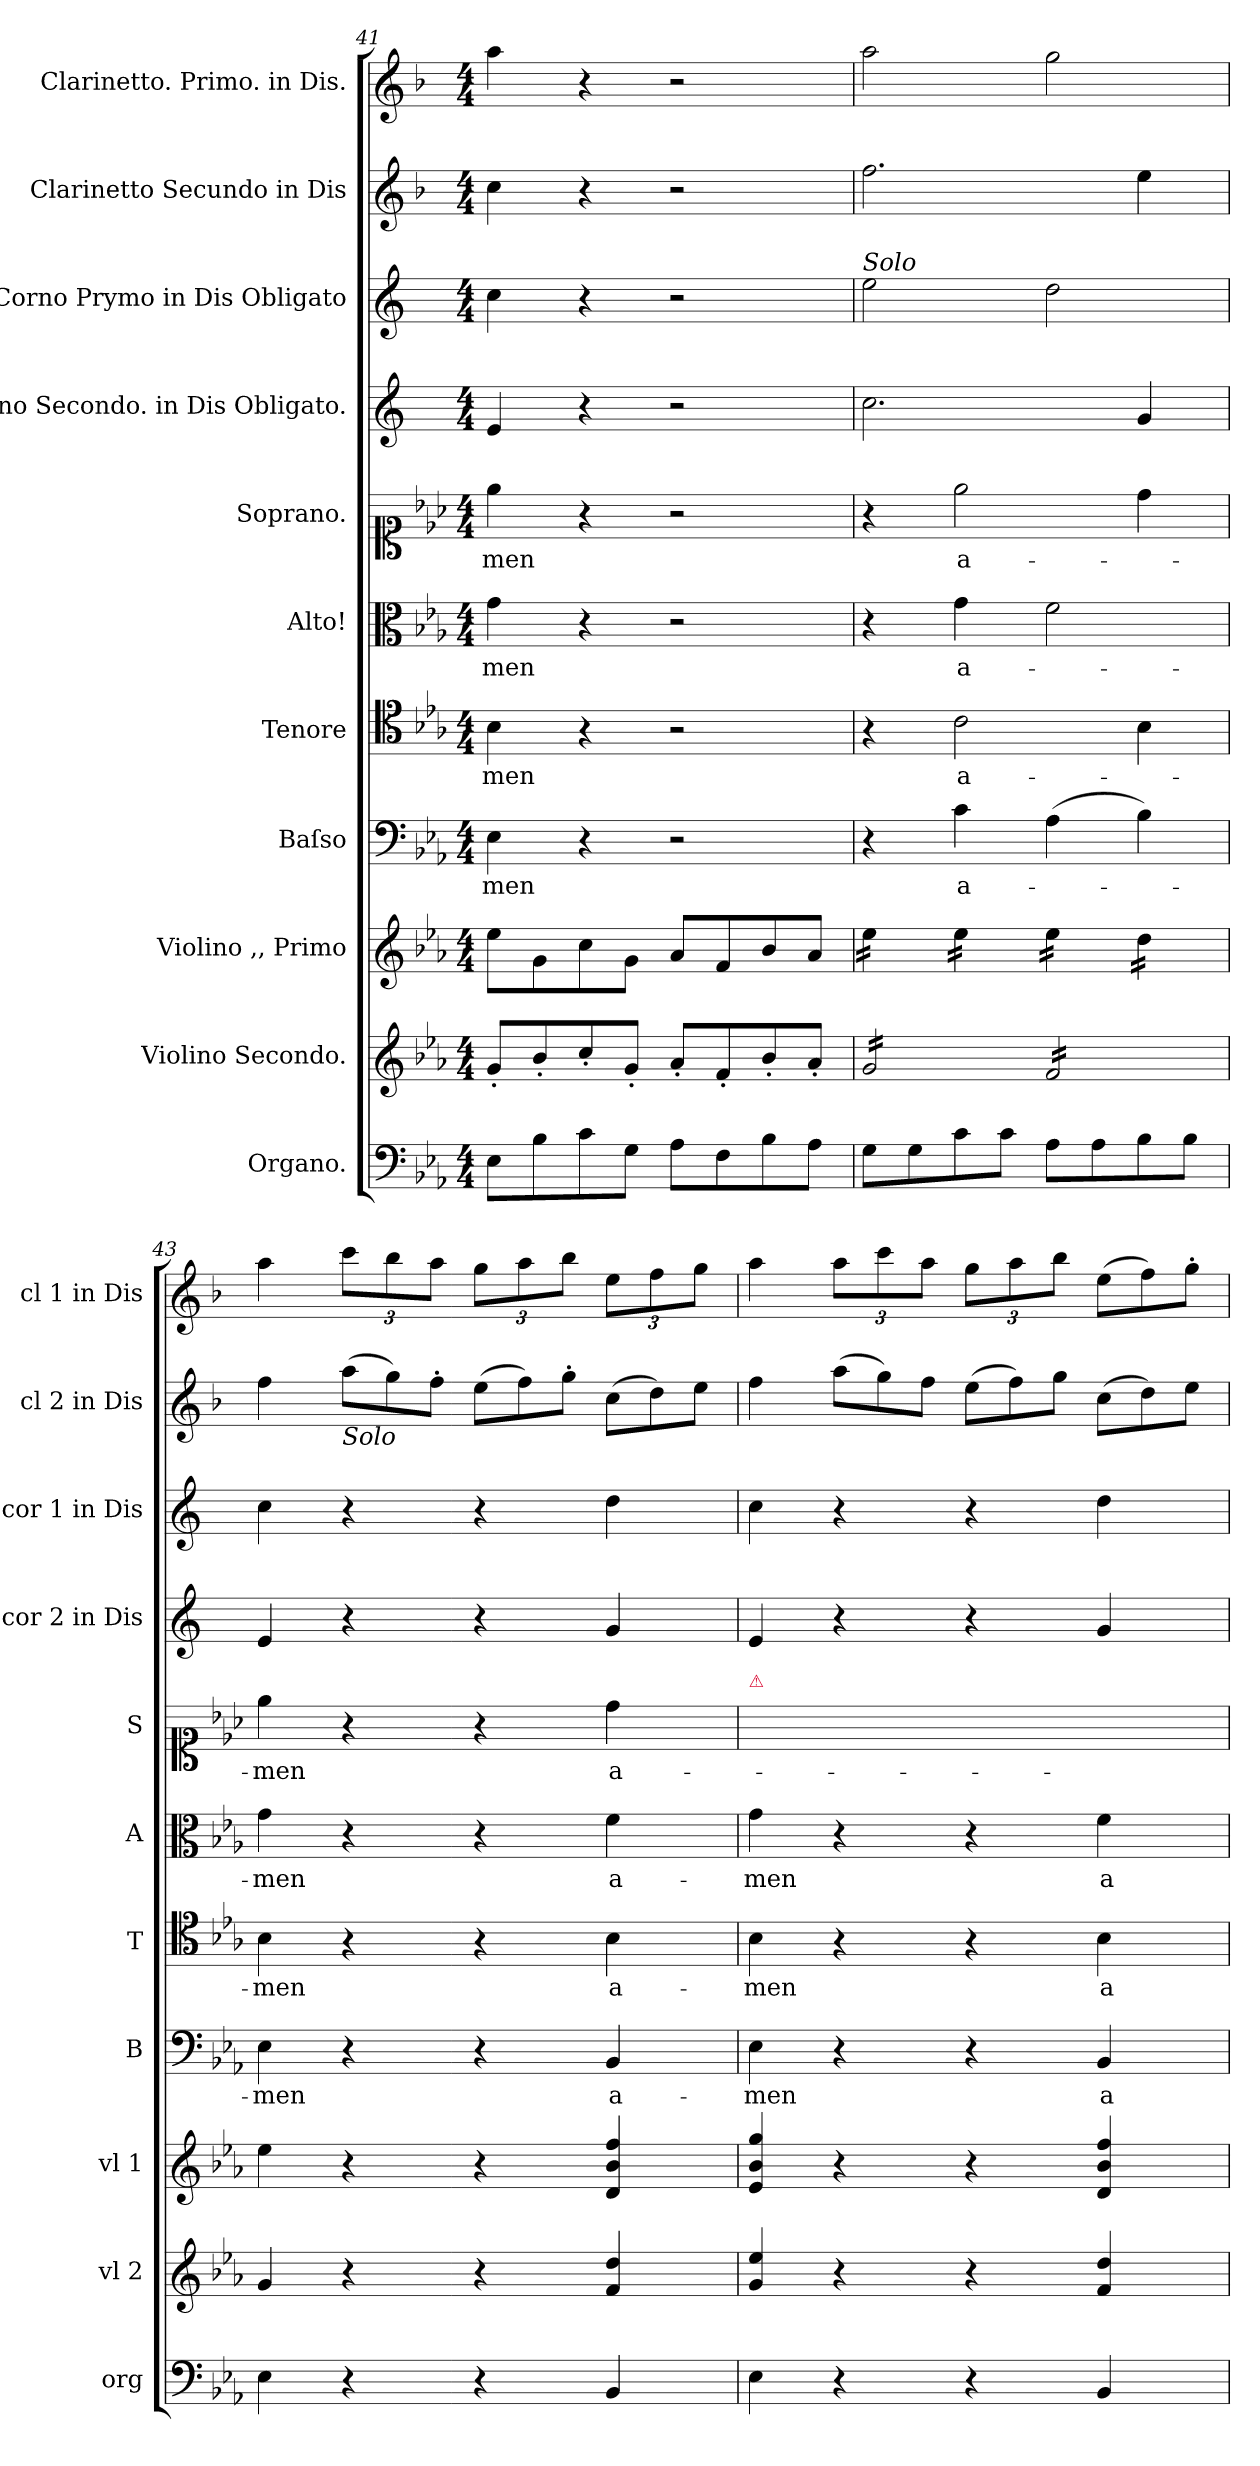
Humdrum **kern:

**kern	**kern	**kern	**kern	**text	**kern	**text	**kern	**text	**kern	**text	**kern	**kern	**kern	**kern
*part11	*part10	*part9	*part8	*part8	*part7	*part7	*part6	*part6	*part5	*part5	*part4	*part3	*part2	*part1
*staff11	*staff10	*staff9	*staff8	*staff8	*staff7	*staff7	*staff6	*staff6	*staff5	*staff5	*staff4	*staff3	*staff2	*staff1
*I"Organo.	*I"Violino Secondo.	*I"Violino ,, Primo	*I"Baſso	*	*I"Tenore	*	*I"Alto!	*	*I"Soprano.	*	*I"Corno Secondo. in Dis Obligato.	*I"Corno Prymo in Dis Obligato	*I"Clarinetto Secundo in Dis	*I"Clarinetto. Primo. in Dis.
*I'org	*I'vl 2	*I'vl 1	*I'B	*	*I'T	*	*I'A	*	*I'S	*	*I'cor 2 in Dis	*I'cor 1 in Dis	*I'cl 2 in Dis	*I'cl 1 in Dis
*clefF4	*clefG2	*clefG2	*clefF4	*	*clefC4	*	*clefC3	*	*clefC1	*	*clefG2	*clefG2	*clefG2	*clefG2
*	*	*	*	*	*	*	*	*	*	*	*ITrd5c9	*ITrd5c9	*ITrd1c2	*ITrd1c2
*k[b-e-a-]	*k[b-e-a-]	*k[b-e-a-]	*k[b-e-a-]	*	*k[b-e-a-]	*	*k[b-e-a-]	*	*k[b-e-a-]	*	*k[b-e-a-]	*k[b-e-a-]	*k[b-e-a-]	*k[b-e-a-]
*E-:	*E-:	*E-:	*E-:	*	*E-:	*	*E-:	*	*E-:	*	*E-:	*E-:	*E-:	*E-:
*M4/4	*M4/4	*M4/4	*M4/4	*	*M4/4	*	*M4/4	*	*M4/4	*	*M4/4	*M4/4	*M4/4	*M4/4
=41	=41	=41	=41	=41	=41	=41	=41	=41	=41	=41	=41	=41	=41	=41
8E-\L	8g'/L	8ee-\L	4E-\	-men	4B-\	-men	4g\	-men	4ee-\	-men	4G/	4e-\	4b-\	4gg\
8B-\	8b-'/	8g\	.	.	.	.	.	.	.	.	.	.	.	.
8c\	8cc'/	8cc\	4r	.	4r	.	4r	.	4r	.	4r	4r	4r	4r
8G\J	8g'/J	8g\J	.	.	.	.	.	.	.	.	.	.	.	.
8A-\L	8a-'/L	8a-/L	2r	.	2r	.	2r	.	2r	.	2r	2r	2r	2r
8F\	8f'/	8f/	.	.	.	.	.	.	.	.	.	.	.	.
8B-\	8b-'/	8b-/	.	.	.	.	.	.	.	.	.	.	.	.
8A-\J	8a-'/J	8a-/J	.	.	.	.	.	.	.	.	.	.	.	.
=42	=42	=42	=42	=42	=42	=42	=42	=42	=42	=42	=42	=42	=42	=42
!	!	!	!	!	!	!	!	!	!	!	!	!LO:TX:a:i:t=Solo	!	!
*	*tremolo	*	*	*	*	*	*	*	*	*	*	*	*	*
*	*	*tremolo	*	*	*	*	*	*	*	*	*	*	*	*
8G\L	16g/LL	16ee-\LL	4r	.	4r	.	4r	.	4r	.	2.e-\	2g\	2.ee-\	2gg\
.	16g/	16ee-\	.	.	.	.	.	.	.	.	.	.	.	.
8G\	16g/	16ee-\	.	.	.	.	.	.	.	.	.	.	.	.
.	16g/	16ee-\JJ	.	.	.	.	.	.	.	.	.	.	.	.
!	!	!	!	!	!	!	!	!	!	!LO:LY:i	!	!	!	!
8c\	16g/	16ee-\LL	4c\	a-	2c\	a-	4g\	a-	2ee-\	a-	.	.	.	.
.	16g/	16ee-\	.	.	.	.	.	.	.	.	.	.	.	.
8c\J	16g/	16ee-\	.	.	.	.	.	.	.	.	.	.	.	.
.	16g/JJ	16ee-\JJ	.	.	.	.	.	.	.	.	.	.	.	.
8A-\L	16f/LL	16ee-\LL	(4A-\	.	.	.	2f\	.	.	.	.	2f\	.	2ff\
.	16f/	16ee-\	.	.	.	.	.	.	.	.	.	.	.	.
8A-\	16f/	16ee-\	.	.	.	.	.	.	.	.	.	.	.	.
.	16f/	16ee-\JJ	.	.	.	.	.	.	.	.	.	.	.	.
8B-\	16f/	16dd\LL	4B-\)	.	4B-\	.	.	.	4dd\	.	4B-/	.	4dd\	.
.	16f/	16dd\	.	.	.	.	.	.	.	.	.	.	.	.
8B-\J	16f/	16dd\	.	.	.	.	.	.	.	.	.	.	.	.
.	16f/JJ	16dd\JJ	.	.	.	.	.	.	.	.	.	.	.	.
*	*	*Xtremolo	*	*	*	*	*	*	*	*	*	*	*	*
*	*Xtremolo	*	*	*	*	*	*	*	*	*	*	*	*	*
=43	=43	=43	=43	=43	=43	=43	=43	=43	=43	=43	=43	=43	=43	=43
!	!	!	!	!	!	!	!	!	!	!LO:LY:i	!	!	!	!
4E-\	4g/	4ee-\	4E-\	-men	4B-\	-men	4g\	-men	4ee-\	-men	4G/	4e-\	4ee-\	4gg\
*	*	*	*	*	*	*	*	*	*	*	*	*	*Xtuplet	*
!	!	!	!	!	!	!	!	!	!	!	!	!	!LO:TX:b:i:t=Solo	!
4r	4r	4r	4r	.	4r	.	4r	.	4r	.	4r	4r	(12gg\L	12bb-\L
.	.	.	.	.	.	.	.	.	.	.	.	.	12ff\)	12aa-\
.	.	.	.	.	.	.	.	.	.	.	.	.	12ee-'\J	12gg\J
4r	4r	4r	4r	.	4r	.	4r	.	4r	.	4r	4r	(12dd\L	12ff\L
.	.	.	.	.	.	.	.	.	.	.	.	.	12ee-\)	12gg\
.	.	.	.	.	.	.	.	.	.	.	.	.	12ff'\J	12aa-\J
!	!	!	!	!	!	!LO:LY:i	!	!LO:LY:i	!	!LO:LY:i	!	!	!	!
4BB-/	4f/ 4dd/	4d/ 4b-/ 4ff/	4BB-/	a-	4B-\	a-	4f\	a-	4dd\	a-	4B-/	4f\	(12b-\L	12dd\L
.	.	.	.	.	.	.	.	.	.	.	.	.	12cc\)	12ee-\
.	.	.	.	.	.	.	.	.	.	.	.	.	12dd\J	12ff\J
=44	=44	=44	=44	=44	=44	=44	=44	=44	=44	=44	=44	=44	=44	=44
!	!	!	!	!	!	!	!	!	!LO:TX:a:color=crimson:t=⚠	!	!	!	!	!
!	!	!	!	!	!	!LO:LY:i	!	!LO:LY:i	!	!LO:LY:i	!	!	!	!
4E-\	4g/ 4ee-/	4e-/ 4b-/ 4gg/	4E-\	-men	4B-\	-men	4g\	-men	4ee-\yy	-men	4G/	4e-\	4ee-\	4gg\
4r	4r	4r	4r	.	4r	.	4r	.	4ryy	.	4r	4r	(12gg\L	12gg\L
.	.	.	.	.	.	.	.	.	.	.	.	.	12ff\)	12bb-\
.	.	.	.	.	.	.	.	.	.	.	.	.	12ee-\J	12gg\J
4r	4r	4r	4r	.	4r	.	4r	.	4ryy	.	4r	4r	(12dd\L	12ff\L
.	.	.	.	.	.	.	.	.	.	.	.	.	12ee-\)	12gg\
.	.	.	.	.	.	.	.	.	.	.	.	.	12ff\J	12aa-\J
!	!	!	!	!LO:LY:i	!	!LO:LY:i	!	!LO:LY:i	!	!LO:LY:i	!	!	!	!
*	*	*	*	*	*	*	*	*	*	*	*	*	*	*Xtuplet
4BB-/	4f/ 4dd/	4d/ 4b-/ 4ff/	4BB-/	a-	4B-\	a-	4f\	a-	4dd\yy	a-	4B-/	4f\	(12b-\L	(12dd\L
.	.	.	.	.	.	.	.	.	.	.	.	.	12cc\)	12ee-\)
.	.	.	.	.	.	.	.	.	.	.	.	.	12dd\J	12ff'\J
=	=	=	=	=	=	=	=	=	=	=	=	=	=	=
*-	*-	*-	*-	*-	*-	*-	*-	*-	*-	*-	*-	*-	*-	*-
